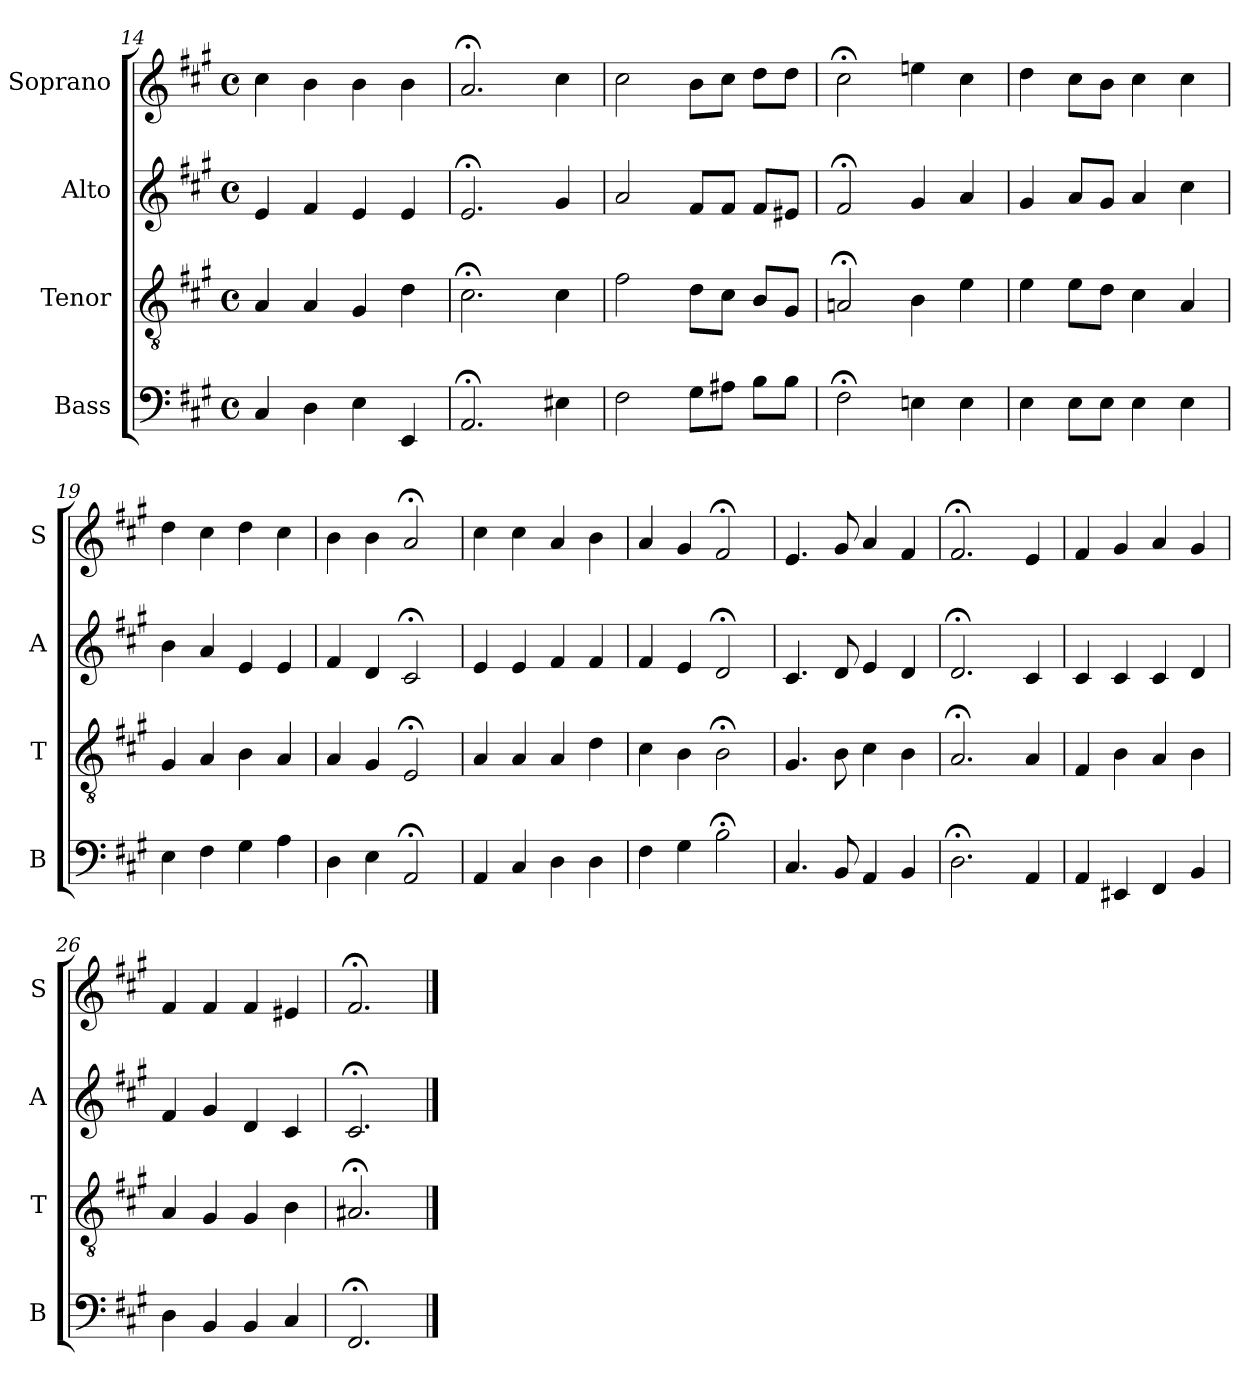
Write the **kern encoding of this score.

**kern	**kern	**kern	**kern
*part4	*part3	*part2	*part1
*staff4	*staff3	*staff2	*staff1
*I"Bass	*I"Tenor	*I"Alto	*I"Soprano
*I'B	*I'T	*I'A	*I'S
*clefF4	*clefGv2	*clefG2	*clefG2
*k[f#c#g#]	*k[f#c#g#]	*k[f#c#g#]	*k[f#c#g#]
*f#:	*f#:	*f#:	*f#:
*M4/4	*M4/4	*M4/4	*M4/4
*met(c)	*met(c)	*met(c)	*met(c)
=14	=14	=14	=14
4C#	4A	4e	4cc#
4D	4A	4f#	4b
4E	4G#	4e	4b
4EE	4d	4e	4b
=15	=15	=15	=15
2.AA;<	2.c#;<	2.e;<	2.a;<
4E#X	4c#	4g#	4cc#
=16	=16	=16	=16
2F#	2f#	2a	2cc#
8G#L	8dL	8f#L	8bL
8A#XJ	8c#J	8f#J	8cc#J
8BL	8BL	8f#L	8ddL
8BJ	8G#J	8e#XJ	8ddJ
=17	=17	=17	=17
2F#;<	2An;<	2f#;<	2cc#;<
4En	4B	4g#	4een
4E	4e	4a	4cc#
=18	=18	=18	=18
4E	4e	4g#	4dd
8EL	8eL	8aL	8cc#L
8EJ	8dJ	8g#J	8bJ
4E	4c#	4a	4cc#
4E	4A	4cc#	4cc#
=19	=19	=19	=19
4E	4G#	4b	4dd
4F#	4A	4a	4cc#
4G#	4B	4e	4dd
4A	4A	4e	4cc#
=20	=20	=20	=20
4D	4A	4f#	4b
4E	4G#	4d	4b
2AA;<	2E;<	2c#;<	2a;<
=21	=21	=21	=21
4AA	4A	4e	4cc#
4C#	4A	4e	4cc#
4D	4A	4f#	4a
4D	4d	4f#	4b
=22	=22	=22	=22
4F#	4c#	4f#	4a
4G#	4B	4e	4g#
2B;<	2B;<	2d;<	2f#;<
=23	=23	=23	=23
4.C#	4.G#	4.c#	4.e
8BB	8B	8d	8g#
4AA	4c#	4e	4a
4BB	4B	4d	4f#
=24	=24	=24	=24
2.D;<	2.A;<	2.d;<	2.f#;<
4AA	4A	4c#	4e
=25	=25	=25	=25
4AA	4F#	4c#	4f#
4EE#X	4B	4c#	4g#
4FF#	4A	4c#	4a
4BB	4B	4d	4g#
=26	=26	=26	=26
4D	4A	4f#	4f#
4BB	4G#	4g#	4f#
4BB	4G#	4d	4f#
4C#	4B	4c#	4e#X
=27	=27	=27	=27
2.FF#;<	2.A#X;<	2.c#;<	2.f#;<
==	==	==	==
*-	*-	*-	*-
